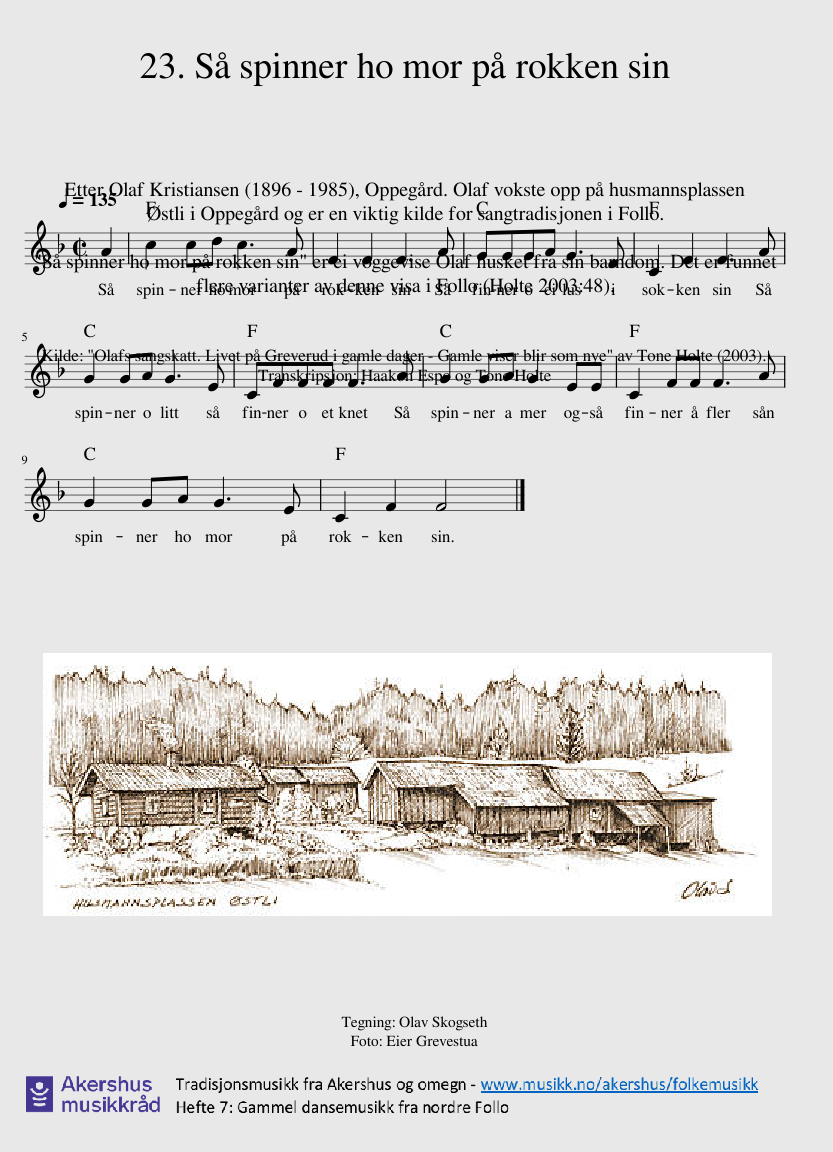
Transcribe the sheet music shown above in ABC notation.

X:1
L:1/8
Q:1/4=135
M:2/2
I:linebreak $
K:F
V:1 treble
V:1
 A2 | c2 cd c3 A | F2 F2 F3 A | GGGA G3 E | C2 F2 F3 A |$ %5
 G2 GA G3 E | CFFF F3 A | G2 GA G2 EE | C2 FF F3 A |$ G2 GA G3 E | %10
 C2 F2 F4 |] z8 | z8 |] %13
